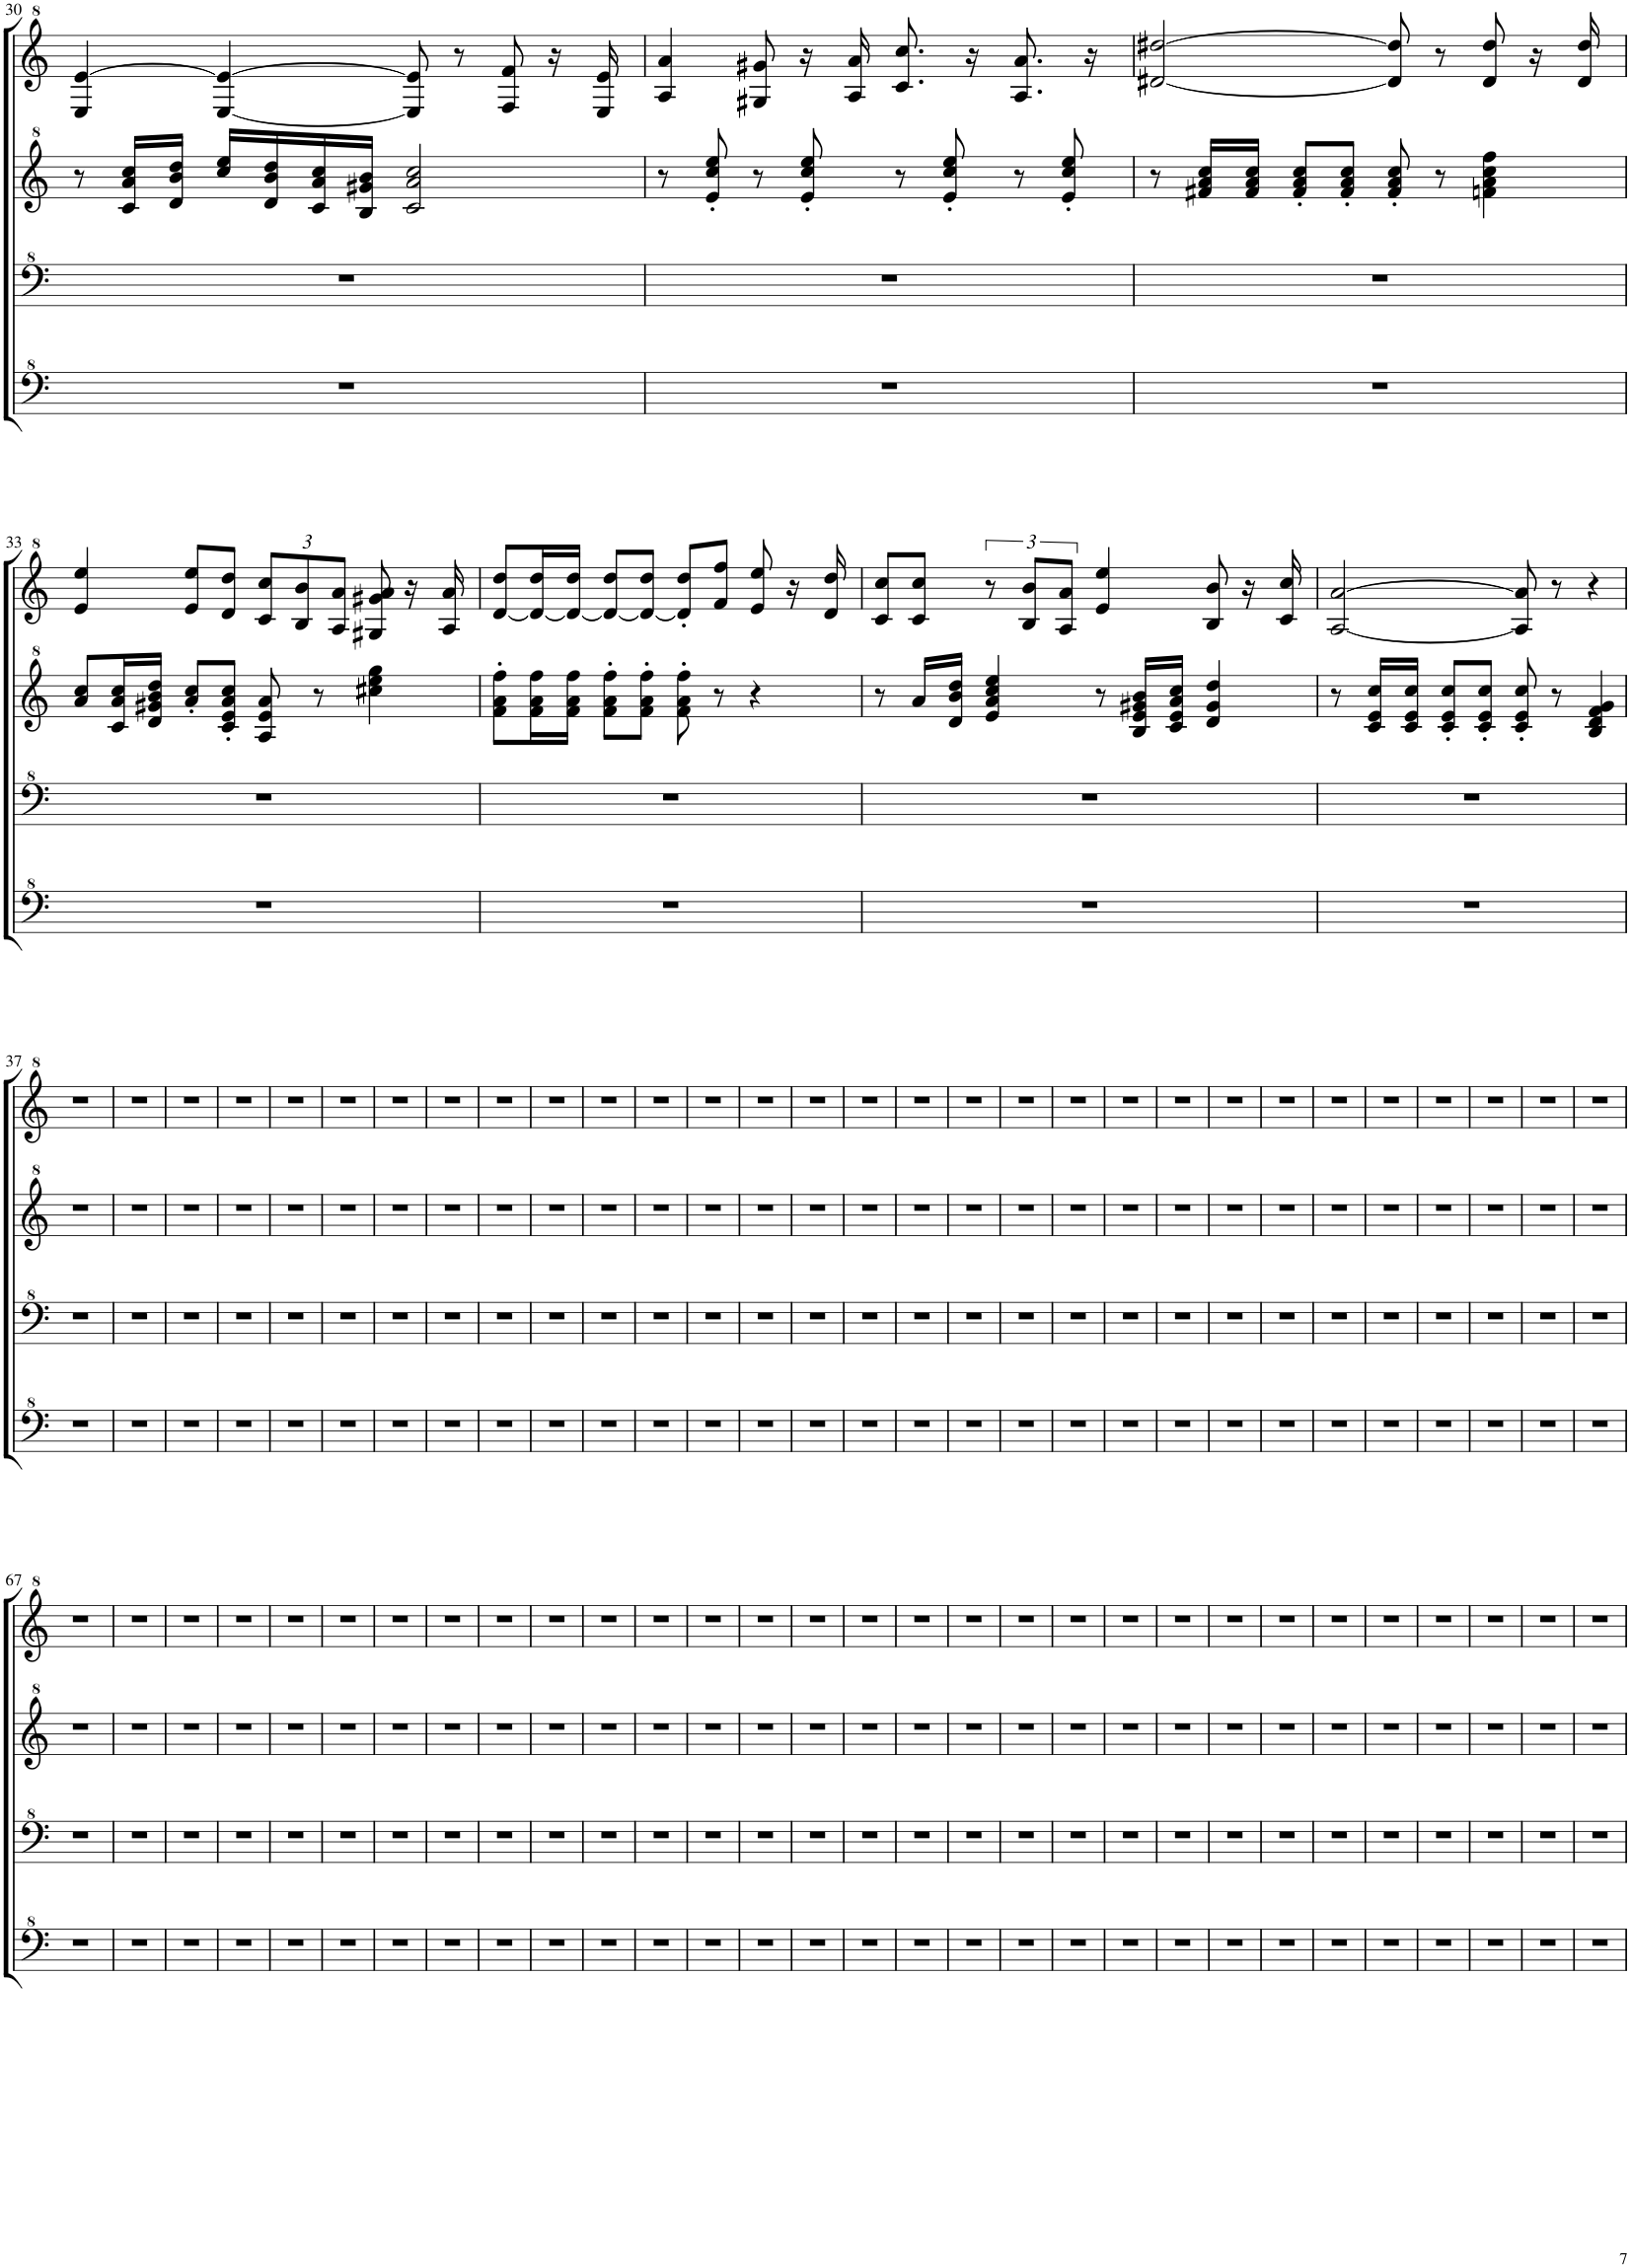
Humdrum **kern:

**kern	**kern	**kern	**kern
*part1	*part1	*part1	*part1
*staff4	*staff3	*staff2	*staff1
*I"Model III	*	*	*
!!LO:PB:g=z
*clefF^4	*clefF^4	*clefG^2	*clefG^2
*k[]	*k[]	*k[]	*k[]
*M4/4	*M4/4	*M4/4	*M4/4
=30	=30	=30	=30
1r	1r	8r	4e/ [4ee/
.	.	16cc/ 16aa/ 16ccc/LL	.
.	.	16dd/ 16bb/ 16ddd/JJ	.
.	.	16ccc/ 16eee/LL	[4e/ 4ee/_
.	.	16dd/ 16bb/ 16ddd/	.
.	.	16cc/ 16aa/ 16ccc/	.
.	.	16b/ 16gg#X/ 16bb/JJ	.
.	.	2cc/ 2aa/ 2ccc/	8e/] 8ee/]
.	.	.	8r
.	.	.	8f/ 8ff/
.	.	.	16r
.	.	.	16e/ 16ee/
=31	=31	=31	=31
1r	1r	8r	4a/ 4aa/
.	.	8ee/' 8ccc/' 8eee/'	.
.	.	8r	8g#X/ 8gg#X/
.	.	8ee/' 8ccc/' 8eee/'	16r
.	.	.	16a/ 16aa/
.	.	8r	8.cc/ 8.ccc/
.	.	8ee/' 8ccc/' 8eee/'	.
.	.	.	16r
.	.	8r	8.a/ 8.aa/
.	.	8ee/' 8ccc/' 8eee/'	.
.	.	.	16r
=32	=32	=32	=32
1r	1r	8r	[2dd#X/ [2ddd#X/
.	.	16ff#X/ 16aa/ 16ccc/LL	.
.	.	16ff#/ 16aa/ 16ccc/JJ	.
.	.	8ff#/' 8aa/' 8ccc/'L	.
.	.	8ff#/' 8aa/' 8ccc/'J	.
.	.	8ff#/' 8aa/' 8ccc/'	8dd#/] 8ddd#/]
.	.	8r	8r
.	.	4ffn\ 4aa\ 4ccc\ 4fff\	8dd#/ 8ddd#/
.	.	.	16r
.	.	.	16dd#/ 16ddd#/
!!LO:LB:g=z
=33	=33	=33	=33
1r	1r	8aa/ 8ccc/L	4ee/ 4eee/
.	.	16cc/ 16aa/ 16ccc/L	.
.	.	16dd/ 16gg#X/ 16bb/ 16ddd/JJ	.
.	.	8aa/' 8ccc/'L	8ee/ 8eee/L
.	.	8cc/' 8ee/' 8aa/' 8ccc/'J	8dd/ 8ddd/J
*	*	*	*Xbrackettup
.	.	8a/ 8ee/ 8aa/	12cc/ 12ccc/L
.	.	.	12b/ 12bb/
.	.	8r	.
.	.	.	12a/ 12aa/J
.	.	4ccc#X\ 4eee\ 4ggg\	8g#X/ 8gg#X/ 8aa/
.	.	.	16r
.	.	.	16a/ 16aa/
=34	=34	=34	=34
1r	1r	8ff\' 8aa\' 8fff\'L	[8dd/ 8ddd/L
.	.	16ff\ 16aa\ 16fff\L	16dd/_ 16ddd/L
.	.	16ff\ 16aa\ 16fff\JJ	16dd/_ 16ddd/JJ
.	.	8ff\' 8aa\' 8fff\'L	8dd/_ 8ddd/L
.	.	8ff\' 8aa\' 8fff\'J	8dd/_ 8ddd/J
.	.	8ff\' 8aa\' 8fff\'	8dd/]' 8ddd/'L
.	.	8r	8ff/ 8fff/J
.	.	4r	8ee/ 8eee/
.	.	.	16r
.	.	.	16dd/ 16ddd/
=35	=35	=35	=35
1r	1r	8r	8cc/ 8ccc/L
.	.	16aa/LL	8cc/ 8ccc/J
.	.	16dd/ 16bb/ 16ddd/JJ	.
*	*	*	*brackettup
.	.	4ee/ 4aa/ 4ccc/ 4eee/	12r
.	.	.	12b/ 12bb/L
.	.	.	12a/ 12aa/J
.	.	8r	4ee/ 4eee/
.	.	16b/ 16ee/ 16gg#X/ 16bb/LL	.
.	.	16cc/ 16ee/ 16aa/ 16ccc/JJ	.
.	.	4dd/ 4gg#/ 4ddd/	8b/ 8bb/
.	.	.	16r
.	.	.	16cc/ 16ccc/
=36	=36	=36	=36
1r	1r	8r	[2a/ [2aa/
.	.	16cc/ 16ee/ 16ccc/LL	.
.	.	16cc/ 16ee/ 16ccc/JJ	.
.	.	8cc/' 8ee/' 8ccc/'L	.
.	.	8cc/' 8ee/' 8ccc/'J	.
.	.	8cc/' 8ee/' 8ccc/'	8a/] 8aa/]
.	.	8r	8r
.	.	4b/ 4dd/ 4ff/ 4gg/	4r
!!LO:LB:g=z
=37	=37	=37	=37
1r	1r	1r	1r
=38	=38	=38	=38
1r	1r	1r	1r
=39	=39	=39	=39
1r	1r	1r	1r
=40	=40	=40	=40
1r	1r	1r	1r
=41	=41	=41	=41
1r	1r	1r	1r
=42	=42	=42	=42
1r	1r	1r	1r
=43	=43	=43	=43
1r	1r	1r	1r
=44	=44	=44	=44
1r	1r	1r	1r
=45	=45	=45	=45
1r	1r	1r	1r
=46	=46	=46	=46
1r	1r	1r	1r
=47	=47	=47	=47
1r	1r	1r	1r
=48	=48	=48	=48
1r	1r	1r	1r
=49	=49	=49	=49
1r	1r	1r	1r
=50	=50	=50	=50
1r	1r	1r	1r
=51	=51	=51	=51
1r	1r	1r	1r
=52	=52	=52	=52
1r	1r	1r	1r
=53	=53	=53	=53
1r	1r	1r	1r
=54	=54	=54	=54
1r	1r	1r	1r
=55	=55	=55	=55
1r	1r	1r	1r
=56	=56	=56	=56
1r	1r	1r	1r
=57	=57	=57	=57
1r	1r	1r	1r
=58	=58	=58	=58
1r	1r	1r	1r
=59	=59	=59	=59
1r	1r	1r	1r
=60	=60	=60	=60
1r	1r	1r	1r
=61	=61	=61	=61
1r	1r	1r	1r
=62	=62	=62	=62
1r	1r	1r	1r
=63	=63	=63	=63
1r	1r	1r	1r
=64	=64	=64	=64
1r	1r	1r	1r
=65	=65	=65	=65
1r	1r	1r	1r
=66	=66	=66	=66
1r	1r	1r	1r
!!LO:LB:g=z
=67	=67	=67	=67
1r	1r	1r	1r
=68	=68	=68	=68
1r	1r	1r	1r
=69	=69	=69	=69
1r	1r	1r	1r
=70	=70	=70	=70
1r	1r	1r	1r
=71	=71	=71	=71
1r	1r	1r	1r
=72	=72	=72	=72
1r	1r	1r	1r
=73	=73	=73	=73
1r	1r	1r	1r
=74	=74	=74	=74
1r	1r	1r	1r
=75	=75	=75	=75
1r	1r	1r	1r
=76	=76	=76	=76
1r	1r	1r	1r
=77	=77	=77	=77
1r	1r	1r	1r
=78	=78	=78	=78
1r	1r	1r	1r
=79	=79	=79	=79
1r	1r	1r	1r
=80	=80	=80	=80
1r	1r	1r	1r
=81	=81	=81	=81
1r	1r	1r	1r
=82	=82	=82	=82
1r	1r	1r	1r
=83	=83	=83	=83
1r	1r	1r	1r
=84	=84	=84	=84
1r	1r	1r	1r
=85	=85	=85	=85
1r	1r	1r	1r
=86	=86	=86	=86
1r	1r	1r	1r
=87	=87	=87	=87
1r	1r	1r	1r
=88	=88	=88	=88
1r	1r	1r	1r
=89	=89	=89	=89
1r	1r	1r	1r
=90	=90	=90	=90
1r	1r	1r	1r
=91	=91	=91	=91
1r	1r	1r	1r
=92	=92	=92	=92
1r	1r	1r	1r
=93	=93	=93	=93
1r	1r	1r	1r
=94	=94	=94	=94
1r	1r	1r	1r
=95	=95	=95	=95
1r	1r	1r	1r
=96	=96	=96	=96
1r	1r	1r	1r
=	=	=	=
*-	*-	*-	*-
